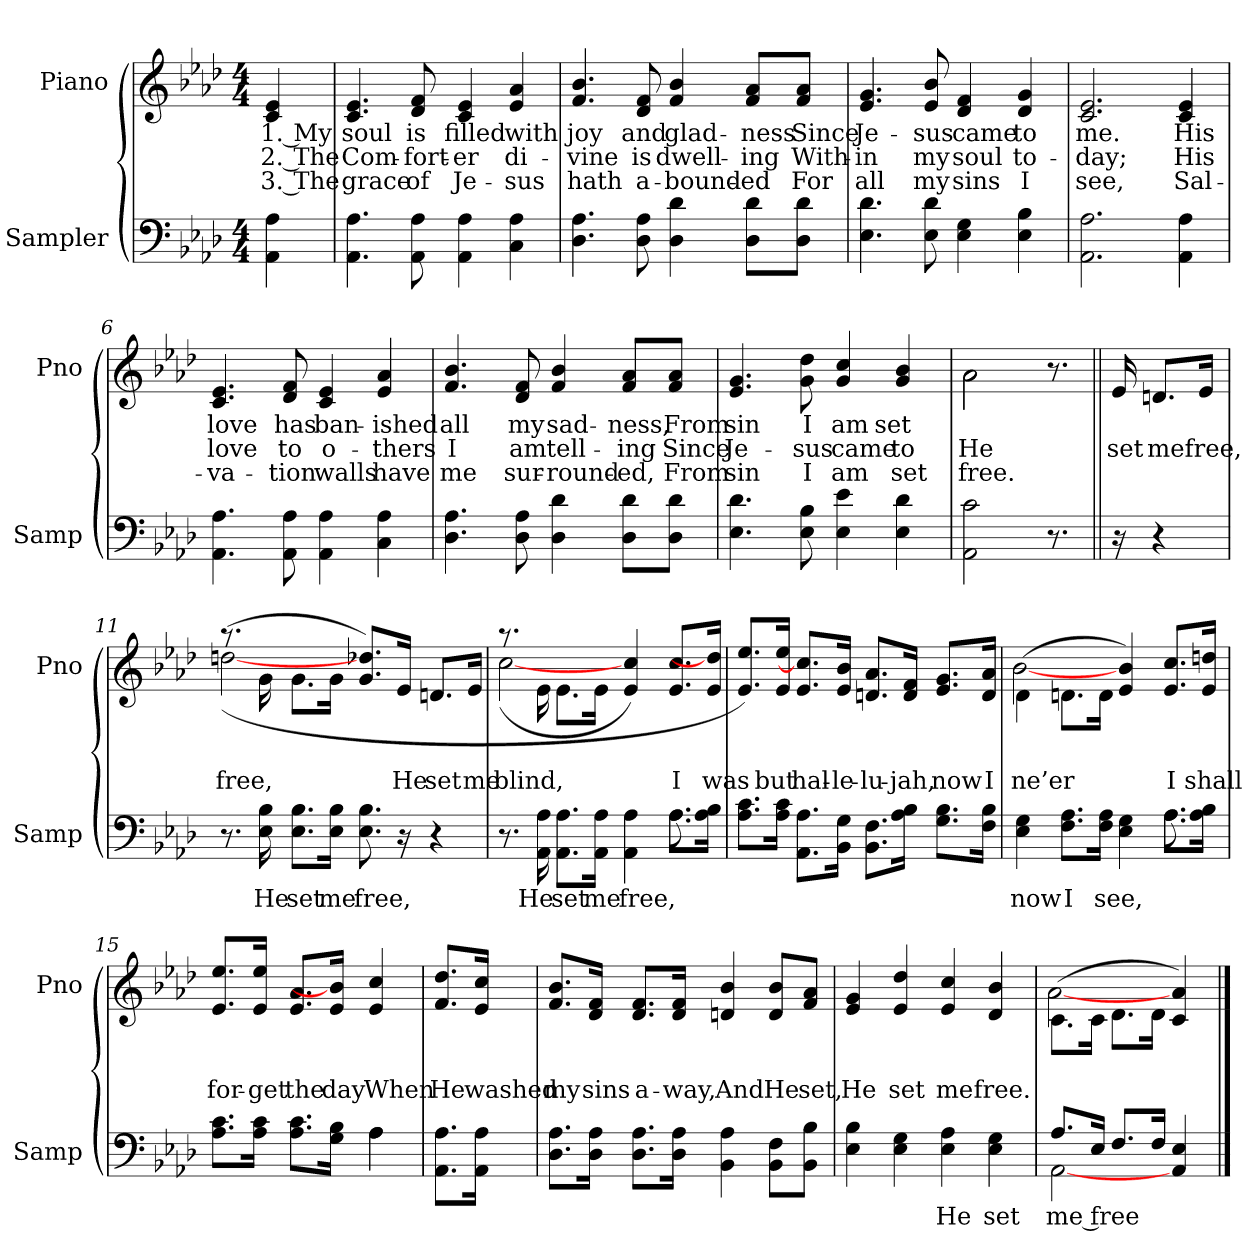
**kern	**text	**kern	**text	**text	**text
*part2	*part2	*part1	*part1	*part1	*part1
*staff2	*staff2	*staff1	*staff1	*staff1	*staff1
*I"Sampler	*	*I"Piano	*	*	*
*I'Samp	*	*I'Pno	*	*	*
*clefF4	*	*clefG2	*	*	*
*k[b-e-a-d-]	*	*k[b-e-a-d-]	*	*	*
*A-:	*	*A-:	*	*	*
*M4/4	*	*M4/4	*	*	*
=1	=1	=1	=1	=1	=1
4AA- 4A-	.	4c 4e-	1. My	2. The	3. The
=2	=2	=2	=2	=2	=2
4.AA- 4.A-	.	4.c 4.e-	soul	Com-	grace
8AA- 8A-	.	8d- 8f	is	-fort-	of
4AA- 4A-	.	4c 4e-	filled	-er	Je-
4C 4A-	.	4e- 4a-	with	di-	-sus
=3	=3	=3	=3	=3	=3
4.D- 4.A-	.	4.f 4.b-	joy	-vine	hath
8D- 8A-	.	8d- 8f	and	is	a-
4D- 4d-	.	4f 4b-	glad-	dwell-	-bound-
8D-\ 8d-\L	.	8f/ 8a-/L	-ness	-ing	-ed
8D-\ 8d-\J	.	8f/ 8a-/J	Since	With-	For
=4	=4	=4	=4	=4	=4
4.E- 4.d-	.	4.e- 4.g	Je-	-in	all
8E- 8d-	.	8e- 8b-	-sus	my	my
4E- 4G	.	4d- 4f	came	soul	sins
4E- 4B-	.	4d- 4g	to	to-	I
=5	=5	=5	=5	=5	=5
2.AA- 2.A-	.	2.c 2.e-	me.	-day;	see,
4AA- 4A-	.	4c 4e-	His	His	Sal-
=6	=6	=6	=6	=6	=6
4.AA- 4.A-	.	4.c 4.e-	love	love	-va-
8AA- 8A-	.	8d- 8f	has	to	-tion
4AA- 4A-	.	4c 4e-	ban-	o-	walls
4C 4A-	.	4e- 4a-	-ished	-thers	have
=7	=7	=7	=7	=7	=7
4.D- 4.A-	.	4.f 4.b-	all	I	me
8D- 8A-	.	8d- 8f	my	am	sur-
4D- 4d-	.	4f 4b-	sad-	tell-	-round-
8D-\ 8d-\L	.	8f/ 8a-/L	-ness,	-ing	-ed,
8D-\ 8d-\J	.	8f/ 8a-/J	From	Since	From
=8	=8	=8	=8	=8	=8
4.E- 4.d-	.	4.e- 4.g	sin	Je-	sin
8E- 8B-	.	8g 8dd-	I	-sus	I
4E- 4e-	.	4g 4cc	am	came	am
4E- 4d-	.	4g 4b-	set	to	set
=9	=9	=9	=9	=9	=9
*	*	*^	*	*	*
2AA- 2c	.	2a-\	2a-	.	He	free.
8.r	.	8.r	8.ryy	.	.	.
=10||	=10||	=10||	=10||	=10||	=10||	=10||
!	!	!LO:TX:t=Refrain	!	!	!	!
*	*	*v	*v	*	*	*
16r	.	16e-	.	set	.
4r	.	8.dn/L	.	me	.
.	.	16e-/Jk	.	free,	.
=11	=11	=11	=11	=11	=11
*	*	*^	*	*	*
8.r	.	(8.r	([2dd	.	free,	.
16E-\ 16B-\	He	16g\	.	.	.	.
8.E-\ 8.B-\L	set	8.g\L	.	.	.	.
16E-\ 16B-\Jk	me	16g\Jk	.	.	.	.
8.E-\ 8.B-\	free,	8.g/ 8.dd-/L)	2ryy	.	.	.
16r	.	16e-/Jk	.	.	He	.
4r	.	8.dn/L	.	.	set	.
.	.	16e-/Jk	.	.	me	.
=12	=12	=12	=12	=12	=12	=12
*^	*	*	*	*	*	*
8.r	2.ryy	.	8.r	([2cc	.	blind,	.
16AA-\ 16A-\	.	He	16e-\	.	.	.	.
8.AA-\ 8.A-\L	.	set	8.e-\L	.	.	.	.
16AA-\ 16A-\Jk	.	me	16e-\Jk	.	.	.	.
4AA- 4A-	.	free,	4e- 4cc)	2ryy	.	.	.
8.A-\L	8.A-	.	8.e-/ 8.cc/L	.	.	I	.
16A-\ 16B-\Jk	16ryy	.	16e-/ 16dd]/Jk	.	.	was	.
*v	*v	*	*	*	*	*	*
*	*	*v	*v	*	*	*
=13	=13	=13	=13	=13	=13
8.A-\ 8.c\L	.	8.e-/ 8.ee-/L)	.	.	.
16A-\ 16c\Jk	.	16e-/ 16ee-/Jk	.	but	.
8.AA-\ 8.A-\L	.	8.e-/ 8.cc]/L	.	hal-	.
16BB-\ 16G\Jk	.	16e-/ 16b-/Jk	.	-le-	.
8.BB-\ 8.F\L	.	8.dn/ 8.a-/L	.	-lu-	.
16A-\ 16B-\Jk	.	16d/ 16f/Jk	.	-jah,	.
8.G\ 8.B-\L	.	8.e-/ 8.g/L	.	now	.
16F\ 16B-\Jk	.	16d/ 16a-/Jk	.	I	.
=14	=14	=14	=14	=14	=14
*^	*	*^	*	*	*
4E- 4G	2.ryy	now	(4d-\	[2b-	.	ne’er	.
8.F\ 8.A-\L	.	I	8.dn\L	.	.	.	.
16F\ 16A-\Jk	.	see,	16d\Jk	.	.	.	.
4E- 4G	.	.	4e- 4b-)	2ryy	.	.	.
8.A-\L	8.A-	.	8.e-/ 8.cc/L	.	.	I	.
16A-\ 16B-\Jk	16ryy	.	16e-/ 16ddn/Jk	.	.	shall	.
*	*	*	*v	*v	*	*	*
=15	=15	=15	=15	=15	=15	=15
8.A-\ 8.c\L	2ryy	.	8.e-/ 8.ee-/L	.	for-	.
16A-\ 16c\Jk	.	.	16e-/ 16ee-/Jk	.	-get	.
8.A-\ 8.c\L	.	.	8.e-/ 8.a-/L	.	the	.
16G\ 16B-\Jk	.	.	16e-/ 16b-]/Jk	.	day	.
4A-\	4A-	.	4e- 4cc	.	When	.
*v	*v	*	*	*	*	*
=16	=16	=16	=16	=16	=16
8.AA-\ 8.A-\L	.	8.f/ 8.dd-/L	.	He	.
16AA-\ 16A-\Jk	.	16e-/ 16cc/Jk	.	washed	.
=17	=17	=17	=17	=17	=17
8.D-\ 8.A-\L	.	8.f/ 8.b-/L	.	my	.
16D-\ 16A-\Jk	.	16d-/ 16f/Jk	.	sins	.
8.D-\ 8.A-\L	.	8.d-/ 8.f/L	.	a-	.
16D-\ 16A-\Jk	.	16d-/ 16f/Jk	.	-way,	.
4BB- 4A-	.	4dn 4b-	.	And	.
8BB-\ 8F\L	.	8d/ 8b-/L	.	He	.
8BB-\ 8B-\J	.	8f/ 8a-/J	.	set,	.
=18	=18	=18	=18	=18	=18
4E- 4B-	.	4e- 4g	.	He	.
4E- 4G	.	4e- 4dd-	.	set	.
4E- 4A-	He	4e- 4cc	.	me	.
4E- 4G	set	4d- 4b-	.	free.	.
=19	=19	=19	=19	=19	=19
*^	*	*^	*	*	*
8.A-/L	[2AA-	me free	(8.c\L	[2a-	.	.	.
16E-/Jk	.	.	16c\Jk	.	.	.	.
8.F/L	.	.	8.d-\L	.	.	.	.
16F/Jk	.	.	16d-\Jk	.	.	.	.
4AA- 4E-	4ryy	.	4c 4a-)	4ryy	.	.	.
*v	*v	*	*	*	*	*	*
*	*	*v	*v	*	*	*
==	==	==	==	==	==
*-	*-	*-	*-	*-	*-
